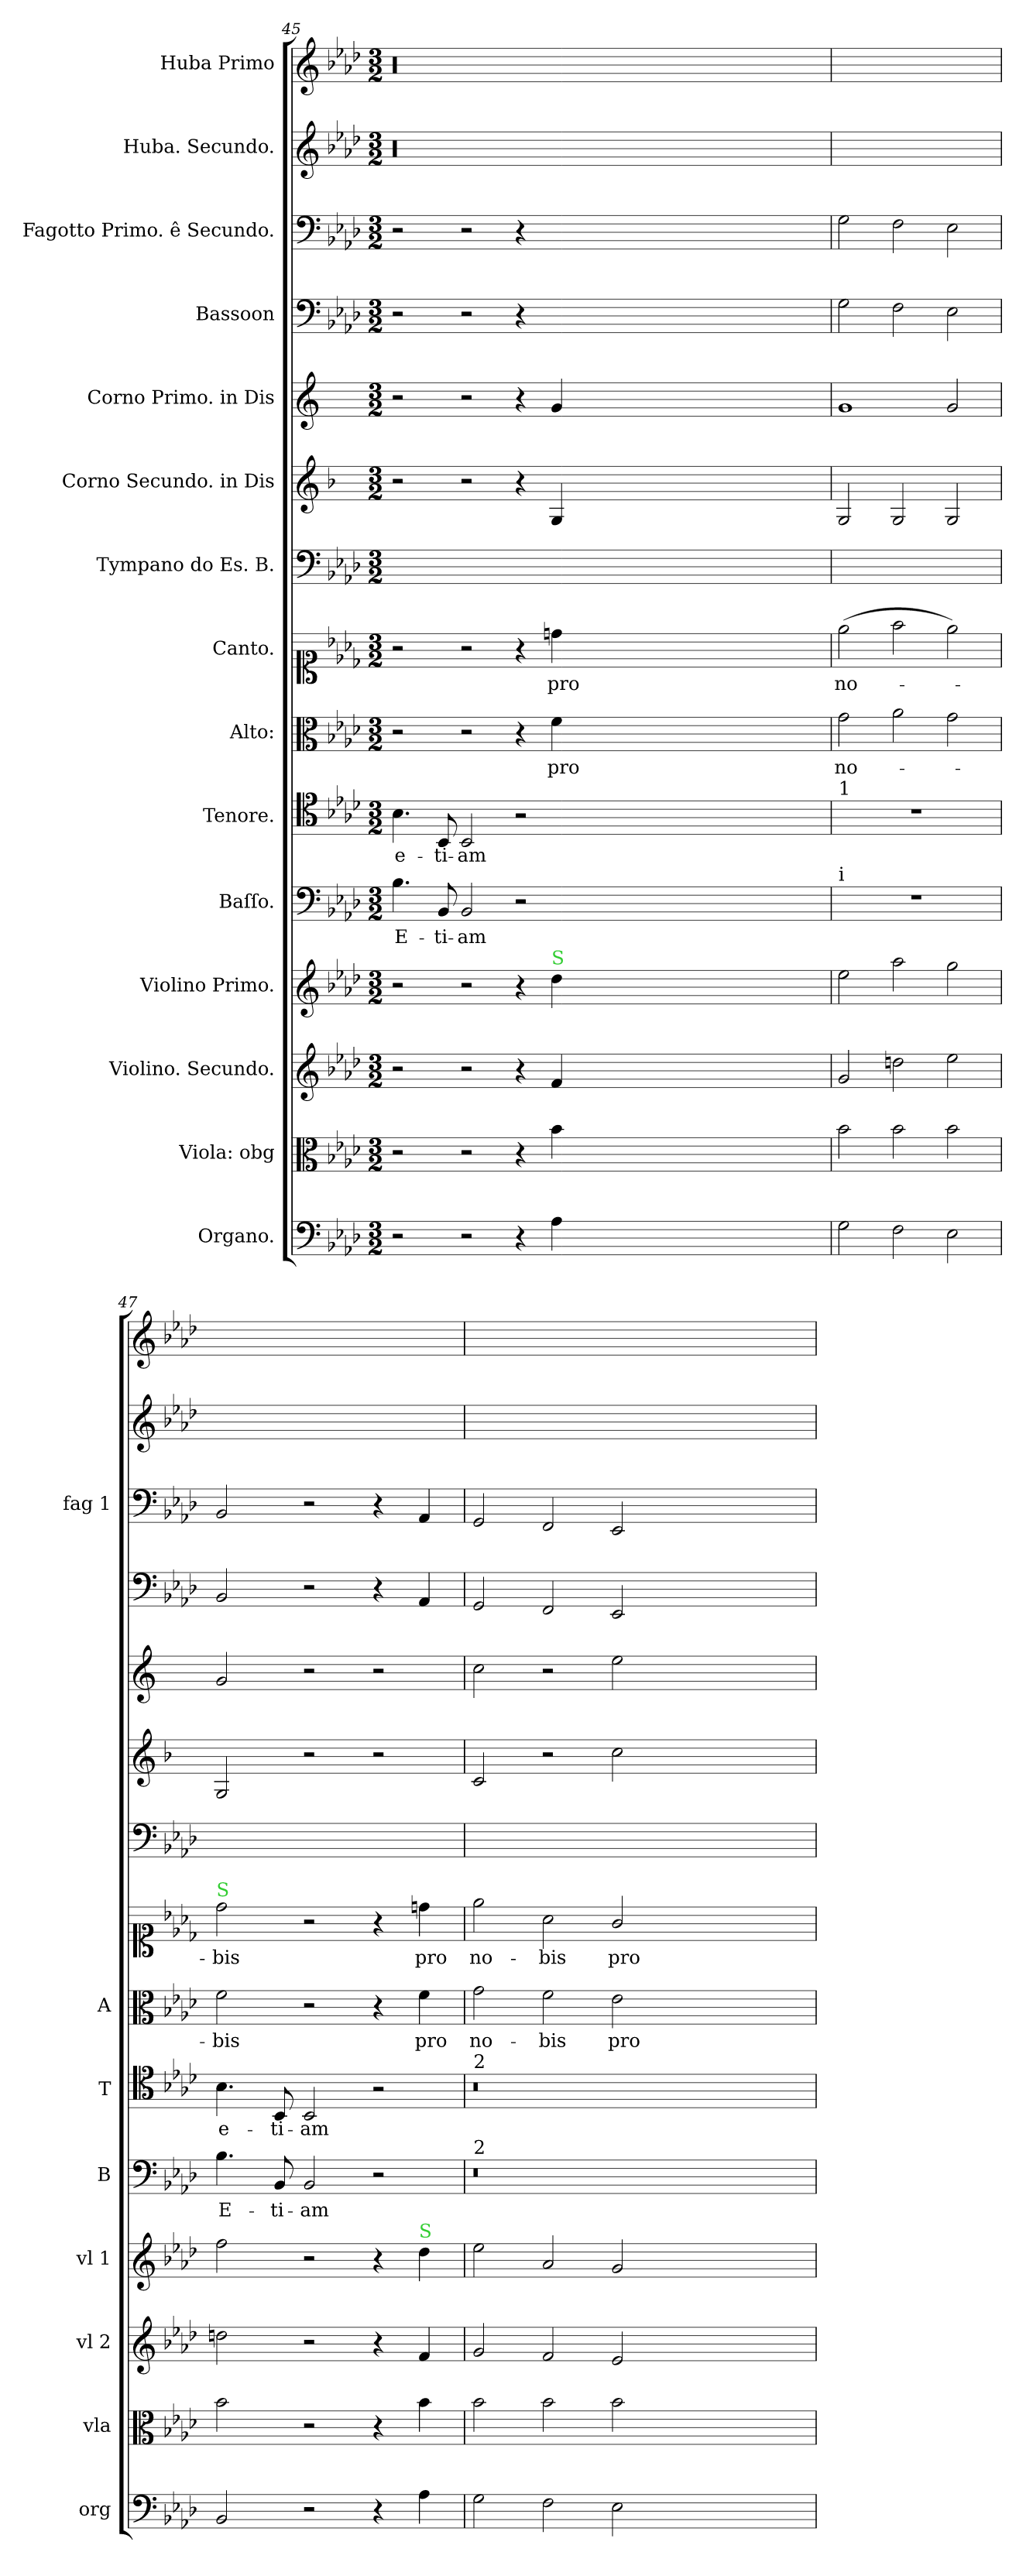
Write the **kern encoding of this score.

**kern	**kern	**kern	**kern	**kern	**text	**kern	**text	**kern	**text	**kern	**text	**kern	**kern	**kern	**kern	**kern	**kern	**kern
*part15	*part14	*part13	*part12	*part11	*part11	*part10	*part10	*part9	*part9	*part8	*part8	*part7	*part6	*part5	*part4	*part3	*part2	*part1
*staff15	*staff14	*staff13	*staff12	*staff11	*staff11	*staff10	*staff10	*staff9	*staff9	*staff8	*staff8	*staff7	*staff6	*staff5	*staff4	*staff3	*staff2	*staff1
*I"Organo.	*I"Viola: obg	*I"Violino. Secundo.	*I"Violino Primo.	*I"Baſſo.	*	*I"Tenore.	*	*I"Alto:	*	*I"Canto.	*	*I"Tympano do Es. B.	*I"Corno Secundo. in Dis	*I"Corno Primo. in Dis	*I"Bassoon	*I"Fagotto Primo. ê Secundo.	*I"Huba. Secundo.	*I"Huba Primo
*I'org	*I'vla	*I'vl 2	*I'vl 1	*I'B	*	*I'T	*	*I'A	*	*	*	*	*	*	*	*I'fag 1	*	*
*clefF4	*clefC3	*clefG2	*clefG2	*clefF4	*	*clefC4	*	*clefC3	*	*clefC1	*	*clefF4	*clefG2	*clefG2	*clefF4	*clefF4	*clefG2	*clefG2
*	*	*	*	*	*	*	*	*	*	*	*	*	*ITrd-2c-3	*ITrd-2c-3	*	*	*	*
*k[b-e-a-d-]	*k[b-e-a-d-]	*k[b-e-a-d-]	*k[b-e-a-d-]	*k[b-e-a-d-]	*	*k[b-e-a-d-]	*	*k[b-e-a-d-]	*	*k[b-e-a-d-]	*	*k[b-e-a-d-]	*k[b-e-a-d-]	*k[b-e-a-]	*k[b-e-a-d-]	*k[b-e-a-d-]	*k[b-e-a-d-]	*k[b-e-a-d-]
*A-:	*A-:	*A-:	*A-:	*A-:	*	*A-:	*	*A-:	*	*A-:	*	*A-:	*A-:	*	*A-:	*A-:	*A-:	*A-:
*M3/2	*M3/2	*M3/2	*M3/2	*M3/2	*	*M3/2	*	*M3/2	*	*M3/2	*	*M3/2	*M3/2	*M3/2	*M3/2	*M3/2	*M3/2	*M3/2
=45	=45	=45	=45	=45	=45	=45	=45	=45	=45	=45	=45	=45	=45	=45	=45	=45	=45	=45
!	!	!	!	!	!LO:LY:i	!	!LO:LY:i	!	!	!	!	!	!	!	!	!	!	!
2r	2r	2r	2r	4.B-\	E-	4.B-\	e-	2r	.	2r	.	1.ryy	2r	2r	2r	2r	00.r	00.r
!	!	!	!	!	!LO:LY:i	!	!LO:LY:i	!	!	!	!	!	!	!	!	!	!	!
.	.	.	.	8BB-/	-ti-	8BB-/	-ti-	.	.	.	.	.	.	.	.	.	.	.
!	!	!	!	!	!LO:LY:i	!	!LO:LY:i	!	!	!	!	!	!	!	!	!	!	!
2r	2r	2r	2r	2BB-/	-am	2BB-/	-am	2r	.	2r	.	.	2r	2r	2r	2r	.	.
4r	4r	4r	4r	2r	.	2r	.	4r	.	4r	.	.	4r	4r	4r	4r	.	.
!	!	!	!LO:TX:a:color=limegreen:t=S	!	!	!	!	!	!	!	!	!	!	!	!	!	!	!
4A-\	4b-\	4f/	4dd-\	.	.	.	.	4f\	pro	4ddn\	pro	.	4B-/	4b-/	4ryy	4ryy	.	.
00ryy	00ryy	00ryy	00ryy	00ryy	.	00ryy	.	00ryy	.	00ryy	.	00ryy	00ryy	00ryy	00ryy	00ryy	.	.
2ryy	2ryy	2ryy	2ryy	2ryy	.	2ryy	.	2ryy	.	2ryy	.	2ryy	2ryy	2ryy	2ryy	2ryy	.	.
=46	=46	=46	=46	=46	=46	=46	=46	=46	=46	=46	=46	=46	=46	=46	=46	=46	=46	=46
!	!	!	!	!	!	!LO:TX:a:t=1	!	!	!	!	!	!	!	!	!	!	!	!
!	!	!	!	!LO:TX:a:t=i	!	!	!	!	!	!	!	!	!	!	!	!	!	!
2G\	2b-\	2g/	2ee-\	1.r	.	1.r	.	2g\	no-	(2ee-\	no-	1.ryy	2B-/	1b-	2G\	2G\	1.ryy	1.ryy
2F\	2b-\	2ddn\	2aa-\	.	.	.	.	2a-\	.	2ff\	.	.	2B-/	.	2F\	2F\	.	.
2E-\	2b-\	2ee-\	2gg\	.	.	.	.	2g\	.	2ee-\)	.	.	2B-/	2b-/	2E-\	2E-\	.	.
=47	=47	=47	=47	=47	=47	=47	=47	=47	=47	=47	=47	=47	=47	=47	=47	=47	=47	=47
!	!	!	!	!	!	!	!	!	!	!LO:TX:a:color=limegreen:t=S	!	!	!	!	!	!	!	!
!	!	!	!	!	!LO:LY:i	!	!LO:LY:i	!	!	!	!	!	!	!	!	!	!	!
2BB-/	2b-\	2ddn\	2ff\	4.B-\	E-	4.B-\	e-	2f\	-bis	2dd-\	-bis	1.ryy	2B-/	2b-/	2BB-/	2BB-/	1.ryy	1.ryy
!	!	!	!	!	!LO:LY:i	!	!LO:LY:i	!	!	!	!	!	!	!	!	!	!	!
.	.	.	.	8BB-/	-ti-	8BB-/	-ti-	.	.	.	.	.	.	.	.	.	.	.
!	!	!	!	!	!LO:LY:i	!	!LO:LY:i	!	!	!	!	!	!	!	!	!	!	!
2r	2r	2r	2r	2BB-/	-am	2BB-/	-am	2r	.	2r	.	.	2r	2r	2r	2r	.	.
4r	4r	4r	4r	2r	.	2r	.	4r	.	4r	.	.	2r	2r	4r	4r	.	.
!	!	!	!LO:TX:a:color=limegreen:t=S	!	!	!	!	!	!	!	!	!	!	!	!	!	!	!
4A-\	4b-\	4f/	4dd-\	.	.	.	.	4f\	pro	4ddn\	pro	.	.	.	4AA-/	4AA-/	.	.
=48	=48	=48	=48	=48	=48	=48	=48	=48	=48	=48	=48	=48	=48	=48	=48	=48	=48	=48
!	!	!	!	!	!	!LO:TX:a:t=2	!	!	!	!	!	!	!	!	!	!	!	!
!	!	!	!	!LO:TX:a:t=2	!	!	!	!	!	!	!	!	!	!	!	!	!	!
2G\	2b-\	2g/	2ee-\	0.r	.	0.r	.	2g\	no-	2ee-\	no-	1.ryy	2e-/	2ee-\	2GG/	2GG/	0.ryy	0.ryy
2F\	2b-\	2f/	2a-/	.	.	.	.	2f\	-bis	2a-\	-bis	.	2r	2r	2FF/	2FF/	.	.
2E-\	2b-\	2e-/	2g/	.	.	.	.	2e-\	pro	2g/	pro	.	2ee-\	2gg\	2EE-/	2EE-/	.	.
1.ryy	1.ryy	1.ryy	1.ryy	.	.	.	.	1.ryy	.	1.ryy	.	1.ryy	1.ryy	1.ryy	1.ryy	1.ryy	.	.
=	=	=	=	=	=	=	=	=	=	=	=	=	=	=	=	=	=	=
*-	*-	*-	*-	*-	*-	*-	*-	*-	*-	*-	*-	*-	*-	*-	*-	*-	*-	*-
